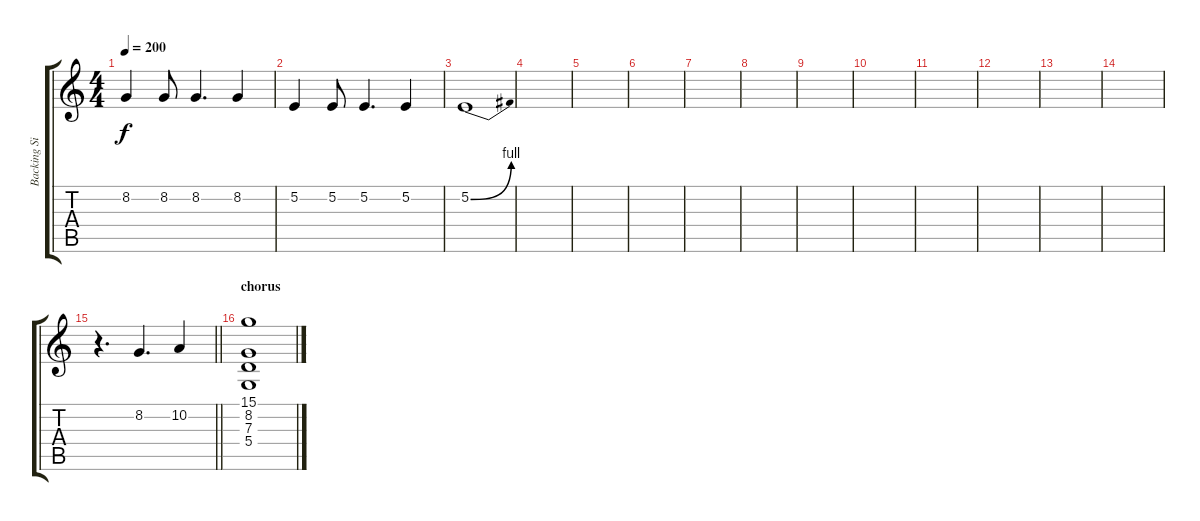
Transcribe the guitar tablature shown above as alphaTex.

\track ("Backing Singers, herman, sam" "Backing Si") {instrument choiraahs}
\staff {score tabs}
\tuning (E4 B3 G3 D3 A2 E2) {hide}
\ts (4 4)
\tempo 200
\clef g2
\ks c
8.2.4{dy f} 8.2.8 8.2.4{d} 8.2.4 |
5.2.4 5.2.8 5.2.4{d} 5.2.4 |
5.2{be (bend 0 0 60 4)}.1 |
|
|
|
|
|
|
|
|
|
|
|
\barLineRight lightlight
r.4{d} 8.2.4{d} 10.2.4 |
\section ("" "chorus")
(15.1 8.2 7.3 5.4).1
